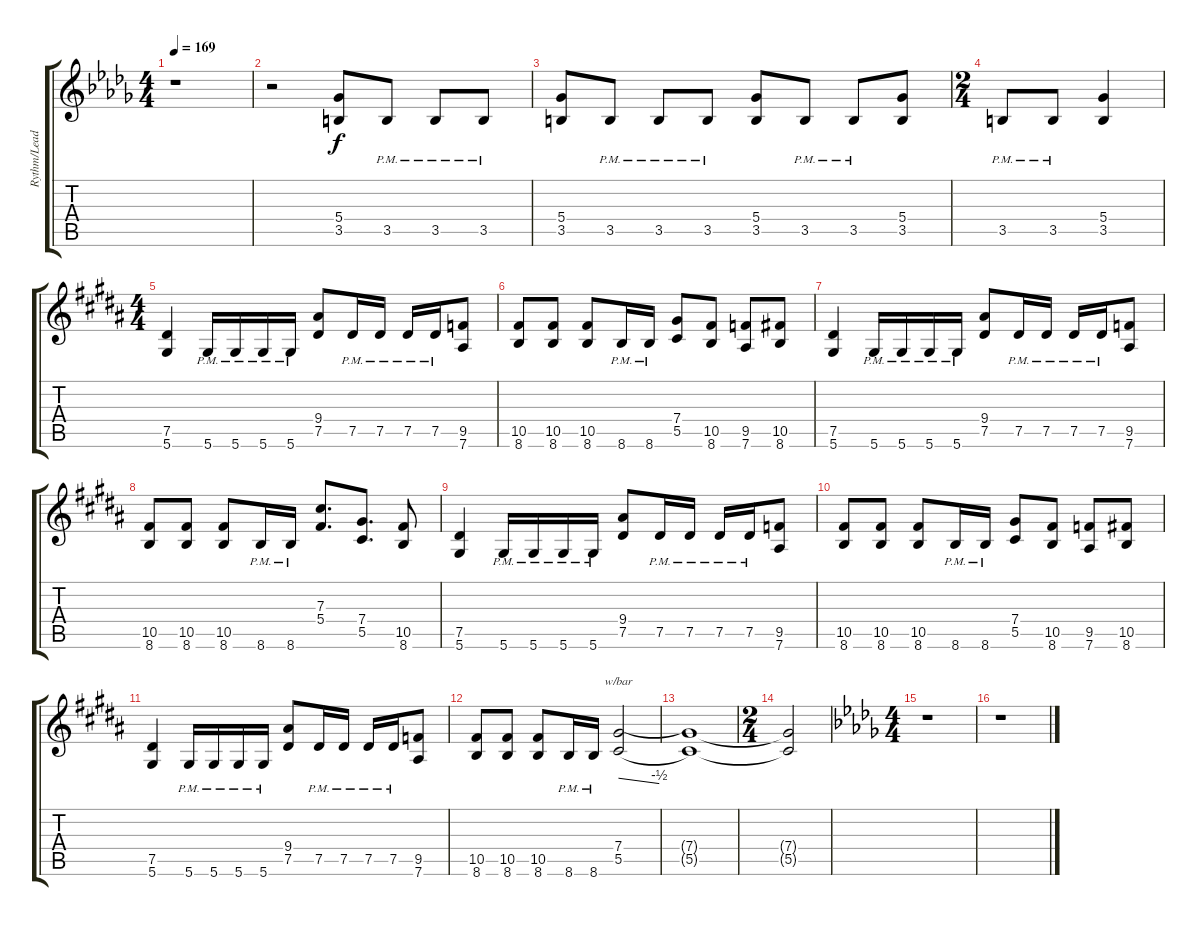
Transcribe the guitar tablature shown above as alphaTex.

\track ("Rythm/Lead 1" "Rythm/Lead") {instrument distortionguitar}
\staff {score tabs}
\tuning (Eb4 Bb3 Gb3 Db3 Ab2 Eb2) {hide}
\ts (4 4)
\tempo 169
\clef g2
\ks db
r.1{dy f} |
r.2 (5.4 3.5).8 3.5{pm}.8 3.5{pm}.8 3.5{pm}.8 |
(5.4 3.5).8 3.5{pm}.8 3.5{pm}.8 3.5{pm}.8 (5.4 3.5).8 3.5{pm}.8 3.5{pm}.8 (5.4 3.5).8 |
\ts (2 4)
3.5{pm}.8 3.5{pm}.8 (5.4 3.5).4 |
\ts (4 4)
\ks b
(7.5 5.6).4 5.6{pm}.16 5.6{pm}.16 5.6{pm}.16 5.6{pm}.16 (9.4 7.5).8 7.5{pm}.16 7.5{pm}.16 7.5{pm}.16 7.5{pm}.16 (9.5 7.6).8 |
(10.5 8.6).8 (10.5 8.6).8 (10.5 8.6).8 8.6{pm}.16 8.6{pm}.16 (7.4 5.5).8 (10.5 8.6).8 (9.5 7.6).8 (10.5 8.6).8 |
(7.5 5.6).4 5.6{pm}.16 5.6{pm}.16 5.6{pm}.16 5.6{pm}.16 (9.4 7.5).8 7.5{pm}.16 7.5{pm}.16 7.5{pm}.16 7.5{pm}.16 (9.5 7.6).8 |
(10.5 8.6).8 (10.5 8.6).8 (10.5 8.6).8 8.6{pm}.16 8.6{pm}.16 (7.3 5.4).8{d} (7.4 5.5).8{d} (10.5 8.6).8 |
(7.5 5.6).4 5.6{pm}.16 5.6{pm}.16 5.6{pm}.16 5.6{pm}.16 (9.4 7.5).8 7.5{pm}.16 7.5{pm}.16 7.5{pm}.16 7.5{pm}.16 (9.5 7.6).8 |
(10.5 8.6).8 (10.5 8.6).8 (10.5 8.6).8 8.6{pm}.16 8.6{pm}.16 (7.4 5.5).8 (10.5 8.6).8 (9.5 7.6).8 (10.5 8.6).8 |
(7.5 5.6).4 5.6{pm}.16 5.6{pm}.16 5.6{pm}.16 5.6{pm}.16 (9.4 7.5).8 7.5{pm}.16 7.5{pm}.16 7.5{pm}.16 7.5{pm}.16 (9.5 7.6).8 |
(10.5 8.6).8 (10.5 8.6).8 (10.5 8.6).8 8.6{pm}.16 8.6{pm}.16 (7.4 5.5).2{tbe (dive default 0 0 60 -2)} |
(7.4{t} 5.5{t}).1 |
\ts (2 4)
(7.4{t} 5.5{t}).2 |
\ts (4 4)
\ks db
r.1 |
r.1
